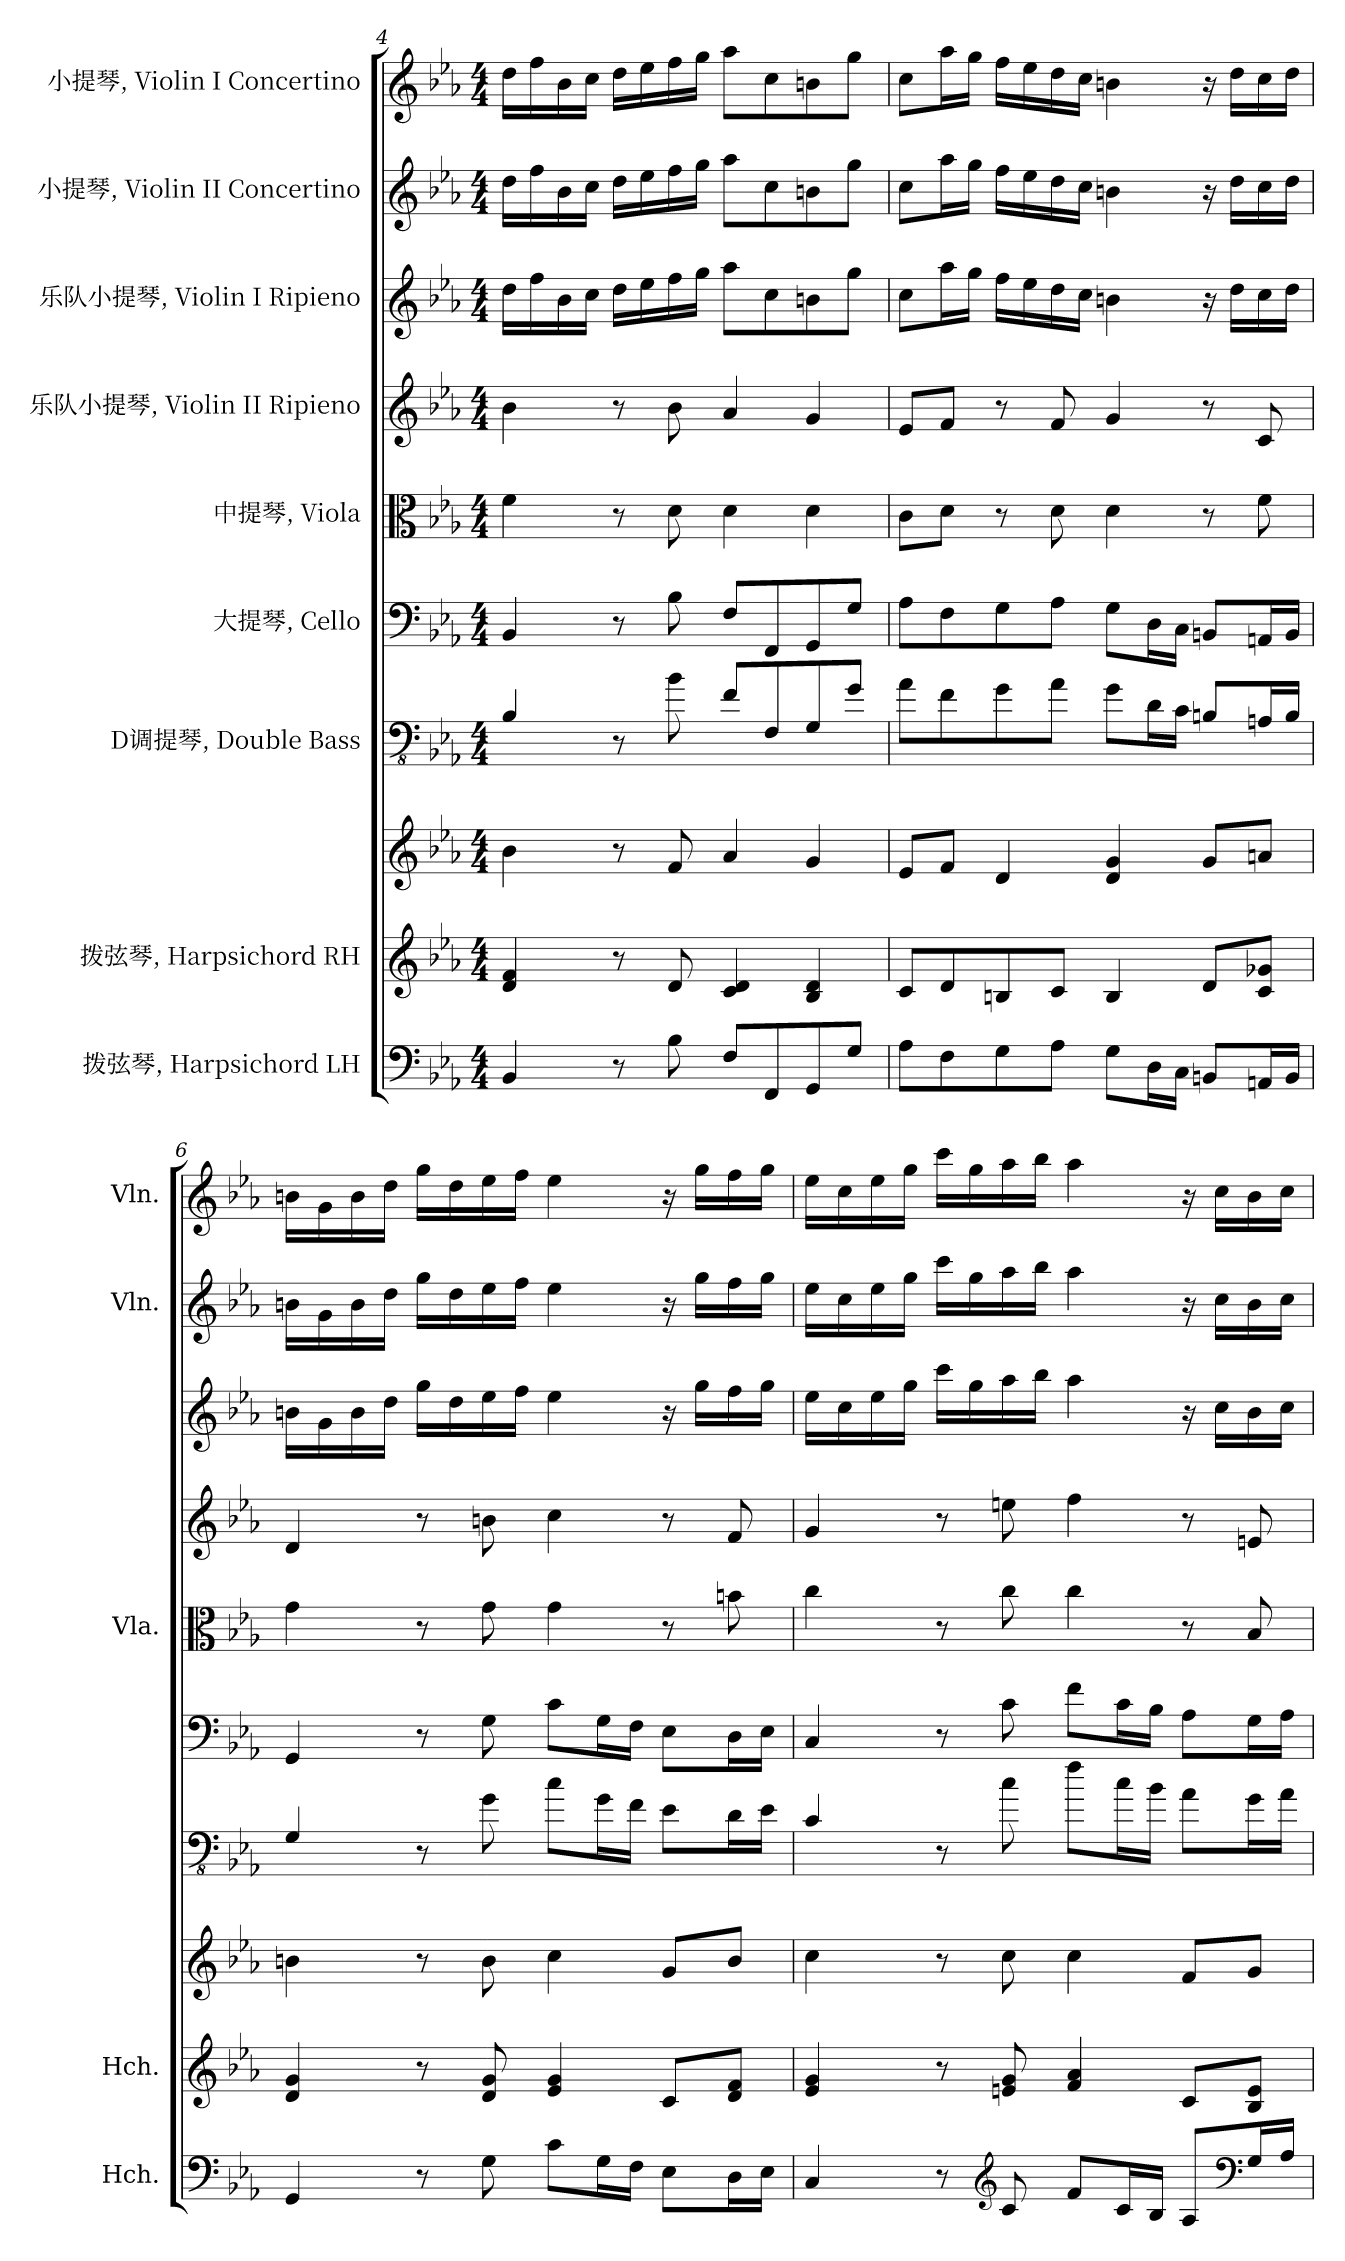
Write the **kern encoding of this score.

**kern	**kern	**kern	**kern	**kern	**kern	**kern	**kern	**kern	**kern
*part9	*part8	*part8	*part7	*part6	*part5	*part4	*part3	*part2	*part1
*staff10	*staff9	*staff8	*staff7	*staff6	*staff5	*staff4	*staff3	*staff2	*staff1
*I"拨弦琴, Harpsichord LH	*I"拨弦琴, Harpsichord RH	*	*I"D调提琴, Double Bass	*I"大提琴, Cello	*I"中提琴, Viola	*I"乐队小提琴, Violin II Ripieno	*I"乐队小提琴, Violin I Ripieno	*I"小提琴, Violin II Concertino	*I"小提琴, Violin I Concertino
*I'Hch.	*I'Hch.	*	*	*	*I'Vla.	*	*	*I'Vln.	*I'Vln.
!!LO:PB:g=z
*clefF4	*clefG2	*clefG2	*clefFv4	*clefF4	*clefC3	*clefG2	*clefG2	*clefG2	*clefG2
*	*	*	*ITrd7c12	*	*	*	*	*	*
*k[b-e-a-]	*k[b-e-a-]	*k[b-e-a-]	*k[b-e-a-]	*k[b-e-a-]	*k[b-e-a-]	*k[b-e-a-]	*k[b-e-a-]	*k[b-e-a-]	*k[b-e-a-]
*M4/4	*M4/4	*M4/4	*M4/4	*M4/4	*M4/4	*M4/4	*M4/4	*M4/4	*M4/4
=4	=4	=4	=4	=4	=4	=4	=4	=4	=4
4BB-/	4d/ 4f/	4b-\	4BBB-/	4BB-/	4f\	4b-\	16dd\LL	16dd\LL	16dd\LL
.	.	.	.	.	.	.	16ff\	16ff\	16ff\
.	.	.	.	.	.	.	16b-\	16b-\	16b-\
.	.	.	.	.	.	.	16cc\JJ	16cc\JJ	16cc\JJ
8r	8r	8r	8r	8r	8r	8r	16dd\LL	16dd\LL	16dd\LL
.	.	.	.	.	.	.	16ee-\	16ee-\	16ee-\
8B-\	8d/	8f/	8BB-\	8B-\	8d\	8b-\	16ff\	16ff\	16ff\
.	.	.	.	.	.	.	16gg\JJ	16gg\JJ	16gg\JJ
8F/L	4c/ 4d/	4a-/	8FF/L	8F/L	4d\	4a-/	8aa-\L	8aa-\L	8aa-\L
8FF/	.	.	8FFF/	8FF/	.	.	8cc\	8cc\	8cc\
8GG/	4B-/ 4d/	4g/	8GGG/	8GG/	4d\	4g/	8bn\	8bn\	8bn\
8G/J	.	.	8GG/J	8G/J	.	.	8gg\J	8gg\J	8gg\J
=5	=5	=5	=5	=5	=5	=5	=5	=5	=5
8A-\L	8c/L	8e-/L	8AA-\L	8A-\L	8c\L	8e-/L	8cc\L	8cc\L	8cc\L
8F\	8d/	8f/J	8FF\	8F\	8d\J	8f/J	16aa-\L	16aa-\L	16aa-\L
.	.	.	.	.	.	.	16gg\JJ	16gg\JJ	16gg\JJ
8G\	8Bn/	4d/	8GG\	8G\	8r	8r	16ff\LL	16ff\LL	16ff\LL
.	.	.	.	.	.	.	16ee-\	16ee-\	16ee-\
8A-\J	8c/J	.	8AA-\J	8A-\J	8d\	8f/	16dd\	16dd\	16dd\
.	.	.	.	.	.	.	16cc\JJ	16cc\JJ	16cc\JJ
8G\L	4B/	4d/ 4g/	8GG\L	8G\L	4d\	4g/	4bn\	4bn\	4bn\
16D\L	.	.	16DD\L	16D\L	.	.	.	.	.
16C\JJ	.	.	16CC\JJ	16C\JJ	.	.	.	.	.
8BBn/L	8d/L	8g/L	8BBBn/L	8BBn/L	8r	8r	16r	16r	16r
.	.	.	.	.	.	.	16dd\LL	16dd\LL	16dd\LL
16AAn/L	8c/ 8g-X/J	8an/J	16AAAn/L	16AAn/L	8f\	8c/	16cc\	16cc\	16cc\
16BB/JJ	.	.	16BBB/JJ	16BB/JJ	.	.	16dd\JJ	16dd\JJ	16dd\JJ
=6	=6	=6	=6	=6	=6	=6	=6	=6	=6
4GG/	4d/ 4g/	4bn\	4GGG/	4GG/	4g\	4d/	16bn\LL	16bn\LL	16bn\LL
.	.	.	.	.	.	.	16g\	16g\	16g\
.	.	.	.	.	.	.	16b\	16b\	16b\
.	.	.	.	.	.	.	16dd\JJ	16dd\JJ	16dd\JJ
8r	8r	8r	8r	8r	8r	8r	16gg\LL	16gg\LL	16gg\LL
.	.	.	.	.	.	.	16dd\	16dd\	16dd\
8G\	8d/ 8g/	8b\	8GG\	8G\	8g\	8bn\	16ee-\	16ee-\	16ee-\
.	.	.	.	.	.	.	16ff\JJ	16ff\JJ	16ff\JJ
8c\L	4e-/ 4g/	4cc\	8C\L	8c\L	4g\	4cc\	4ee-\	4ee-\	4ee-\
16G\L	.	.	16GG\L	16G\L	.	.	.	.	.
16F\JJ	.	.	16FF\JJ	16F\JJ	.	.	.	.	.
8E-\L	8c/L	8g/L	8EE-\L	8E-\L	8r	8r	16r	16r	16r
.	.	.	.	.	.	.	16gg\LL	16gg\LL	16gg\LL
16D\L	8d/ 8f/J	8b/J	16DD\L	16D\L	8bn\	8f/	16ff\	16ff\	16ff\
16E-\JJ	.	.	16EE-\JJ	16E-\JJ	.	.	16gg\JJ	16gg\JJ	16gg\JJ
!!LO:PB:g=z
=7	=7	=7	=7	=7	=7	=7	=7	=7	=7
4C/	4e-/ 4g/	4cc\	4CC/	4C/	4cc\	4g/	16ee-\LL	16ee-\LL	16ee-\LL
.	.	.	.	.	.	.	16cc\	16cc\	16cc\
.	.	.	.	.	.	.	16ee-\	16ee-\	16ee-\
.	.	.	.	.	.	.	16gg\JJ	16gg\JJ	16gg\JJ
8r	8r	8r	8r	8r	8r	8r	16ccc\LL	16ccc\LL	16ccc\LL
.	.	.	.	.	.	.	16gg\	16gg\	16gg\
*clefG2	*	*	*	*	*	*	*	*	*
8c/	8en/ 8g/	8cc\	8C\	8c\	8cc\	8een\	16aa-\	16aa-\	16aa-\
.	.	.	.	.	.	.	16bb-\JJ	16bb-\JJ	16bb-\JJ
8f/L	4f/ 4a-/	4cc\	8F\L	8f\L	4cc\	4ff\	4aa-\	4aa-\	4aa-\
16c/L	.	.	16C\L	16c\L	.	.	.	.	.
16B-/JJ	.	.	16BB-\JJ	16B-\JJ	.	.	.	.	.
8A-/L	8c/L	8f/L	8AA-\L	8A-\L	8r	8r	16r	16r	16r
.	.	.	.	.	.	.	16cc\LL	16cc\LL	16cc\LL
*clefF4	*	*	*	*	*	*	*	*	*
16G/L	8B-/ 8e/J	8g/J	16GG\L	16G\L	8B-/	8en/	16b-\	16b-\	16b-\
16A-/JJ	.	.	16AA-\JJ	16A-\JJ	.	.	16cc\JJ	16cc\JJ	16cc\JJ
=	=	=	=	=	=	=	=	=	=
*-	*-	*-	*-	*-	*-	*-	*-	*-	*-
